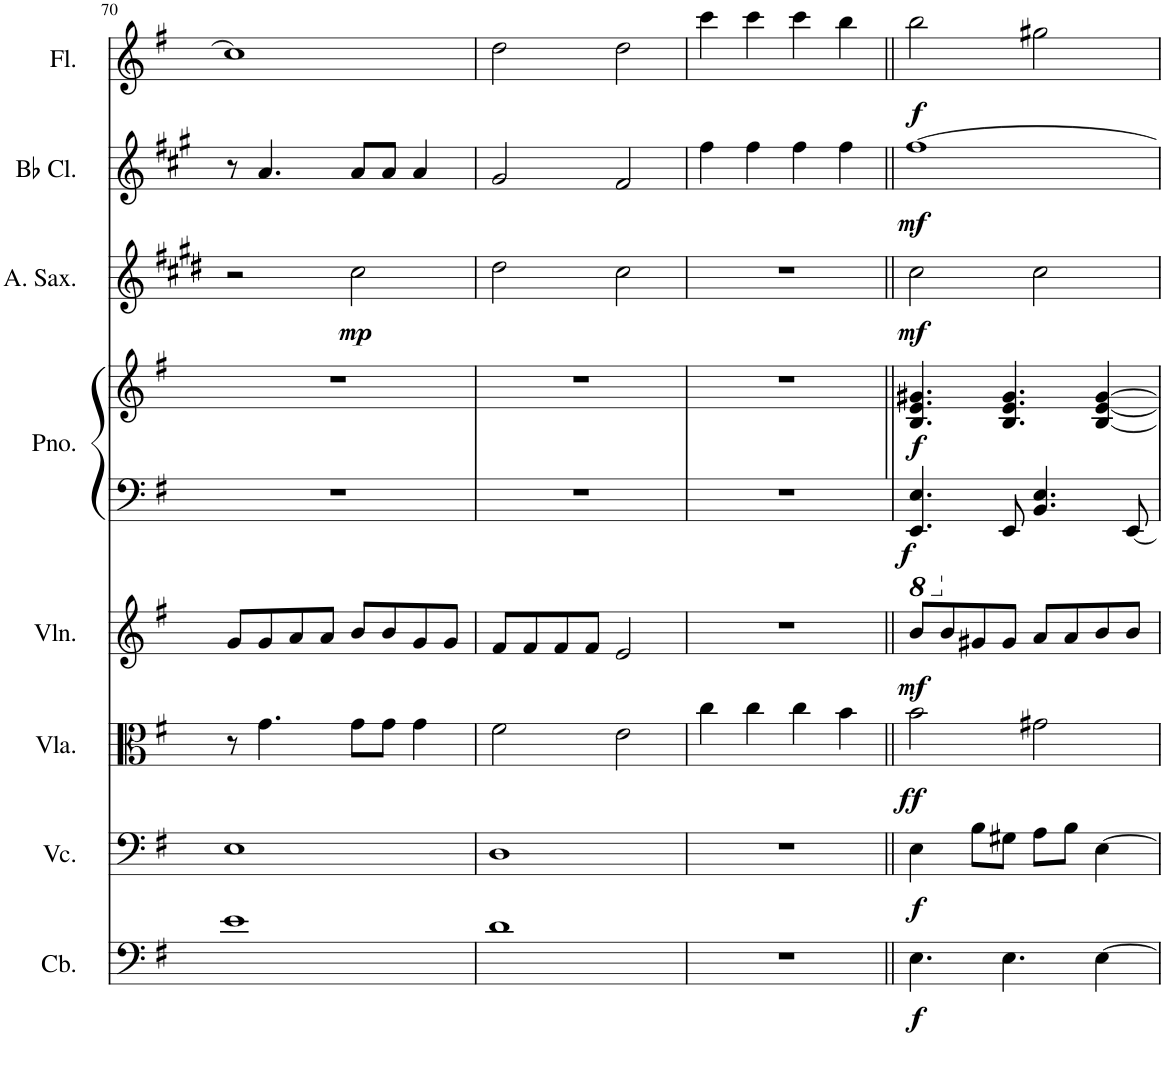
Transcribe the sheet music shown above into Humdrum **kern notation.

**kern	**dynam	**kern	**dynam	**kern	**dynam	**kern	**dynam	**kern	**kern	**dynam	**kern	**dynam	**kern	**dynam	**kern	**dynam
*part8	*part8	*part7	*part7	*part6	*part6	*part5	*part5	*part4	*part4	*part4	*part3	*part3	*part2	*part2	*part1	*part1
*staff9	*staff9	*staff8	*staff8	*staff7	*staff7	*staff6	*staff6	*staff5	*staff4	*staff4/5	*staff3	*staff3	*staff2	*staff2	*staff1	*staff1
*I"Contrabass	*	*I"Violoncello	*	*I"Viola	*	*I"Violin	*	*I"Piano	*	*	*I"Alto Saxophone	*	*I"Bb Clarinet	*	*I"Flute	*
*I'Cb.	*	*I'Vc.	*	*I'Vla.	*	*I'Vln.	*	*I'Pno.	*	*	*I'A. Sax.	*	*I'Bb Cl.	*	*I'Fl.	*
!!LO:PB:g=z
*clefF4	*	*clefF4	*	*clefC3	*	*clefG2	*	*clefF4	*clefG2	*	*clefG2	*	*clefG2	*	*clefG2	*
*Trd7c12	*	*	*	*	*	*	*	*	*	*	*Trd5c9	*	*Trd1c2	*	*	*
*k[f#]	*	*k[f#]	*	*k[f#]	*	*k[f#]	*	*k[f#]	*k[f#]	*	*k[f#c#g#d#]	*	*k[f#c#g#]	*	*k[f#]	*
*M4/4	*	*M4/4	*	*M4/4	*	*M4/4	*	*M4/4	*M4/4	*	*M4/4	*	*M4/4	*	*M4/4	*
=70	=70	=70	=70	=70	=70	=70	=70	=70	=70	=70	=70	=70	=70	=70	=70	=70
1e	.	1E	.	8r	.	8g/L	.	1r	1r	.	2r	.	8r	.	1cc]	.
.	.	.	.	4.g\	.	8g/	.	.	.	.	.	.	4.a/	.	.	.
.	.	.	.	.	.	8a/	.	.	.	.	.	.	.	.	.	.
.	.	.	.	.	.	8a/J	.	.	.	.	.	.	.	.	.	.
!	!	!	!	!	!	!	!	!	!	!	!	!LO:DY:b	!	!	!	!
.	.	.	.	8g\L	.	8b/L	.	.	.	.	2cc#\	mp	8a/L	.	.	.
.	.	.	.	8g\J	.	8b/	.	.	.	.	.	.	8a/J	.	.	.
.	.	.	.	4g\	.	8g/	.	.	.	.	.	.	4a/	.	.	.
.	.	.	.	.	.	8g/J	.	.	.	.	.	.	.	.	.	.
=71	=71	=71	=71	=71	=71	=71	=71	=71	=71	=71	=71	=71	=71	=71	=71	=71
1d	.	1D	.	2f#\	.	8f#/L	.	1r	1r	.	2dd#\	.	2g#/	.	2dd\	.
.	.	.	.	.	.	8f#/	.	.	.	.	.	.	.	.	.	.
.	.	.	.	.	.	8f#/	.	.	.	.	.	.	.	.	.	.
.	.	.	.	.	.	8f#/J	.	.	.	.	.	.	.	.	.	.
.	.	.	.	2e\	.	2e/	.	.	.	.	2cc#\	.	2f#/	.	2dd\	.
=72	=72	=72	=72	=72	=72	=72	=72	=72	=72	=72	=72	=72	=72	=72	=72	=72
1r	.	1r	.	4cc\	.	1r	.	1r	1r	.	1r	.	4ff#\	.	4ccc\	.
.	.	.	.	4cc\	.	.	.	.	.	.	.	.	4ff#\	.	4ccc\	.
.	.	.	.	4cc\	.	.	.	.	.	.	.	.	4ff#\	.	4ccc\	.
.	.	.	.	4b\	.	.	.	.	.	.	.	.	4ff#\	.	4bb\	.
=73||	=73||	=73||	=73||	=73||	=73||	=73||	=73||	=73||	=73||	=73||	=73||	=73||	=73||	=73||	=73||	=73||
*	*	*	*	*	*	*	*	*8ba	*	*	*	*	*	*	*	*
!	!LO:DY:b	!	!LO:DY:b	!	!LO:DY:b	!	!LO:DY:b	!	!	!LO:DY:b=2	!	!	!	!	!	!
!	!	!	!	!	!	!	!	!	!	!LO:DY:n=1:b	!	!LO:DY:b	!	!LO:DY:b	!	!LO:DY:b
4.E\	f	4E\	f	2b\	ff	8b/L	mf	4.EEE/ 4.EE/	4.B/ 4.e/ 4.g#X/	f f	2cc#\	mf	[1ff#	mf	2bb\	f
.	.	.	.	.	.	8b/	.	.	.	.	.	.	.	.	.	.
.	.	8B\L	.	.	.	8g#X/	.	.	.	.	.	.	.	.	.	.
*	*	*	*	*	*	*	*	*X8ba	*	*	*	*	*	*	*	*
4.E\	.	8G#X\J	.	.	.	8g#/J	.	8EE/	4.B/ 4.e/ 4.g#/	.	.	.	.	.	.	.
.	.	8A\L	.	2g#X\	.	8a/L	.	4.BB/ 4.E/	.	.	2cc#\	.	.	.	2gg#X\	.
.	.	8B\J	.	.	.	8a/	.	.	.	.	.	.	.	.	.	.
[4E\	.	[4E\	.	.	.	8b/	.	.	[4B/ [4e/ [4g#/	.	.	.	.	.	.	.
.	.	.	.	.	.	8b/J	.	[8EE/	.	.	.	.	.	.	.	.
=	=	=	=	=	=	=	=	=	=	=	=	=	=	=	=	=
*-	*-	*-	*-	*-	*-	*-	*-	*-	*-	*-	*-	*-	*-	*-	*-	*-
